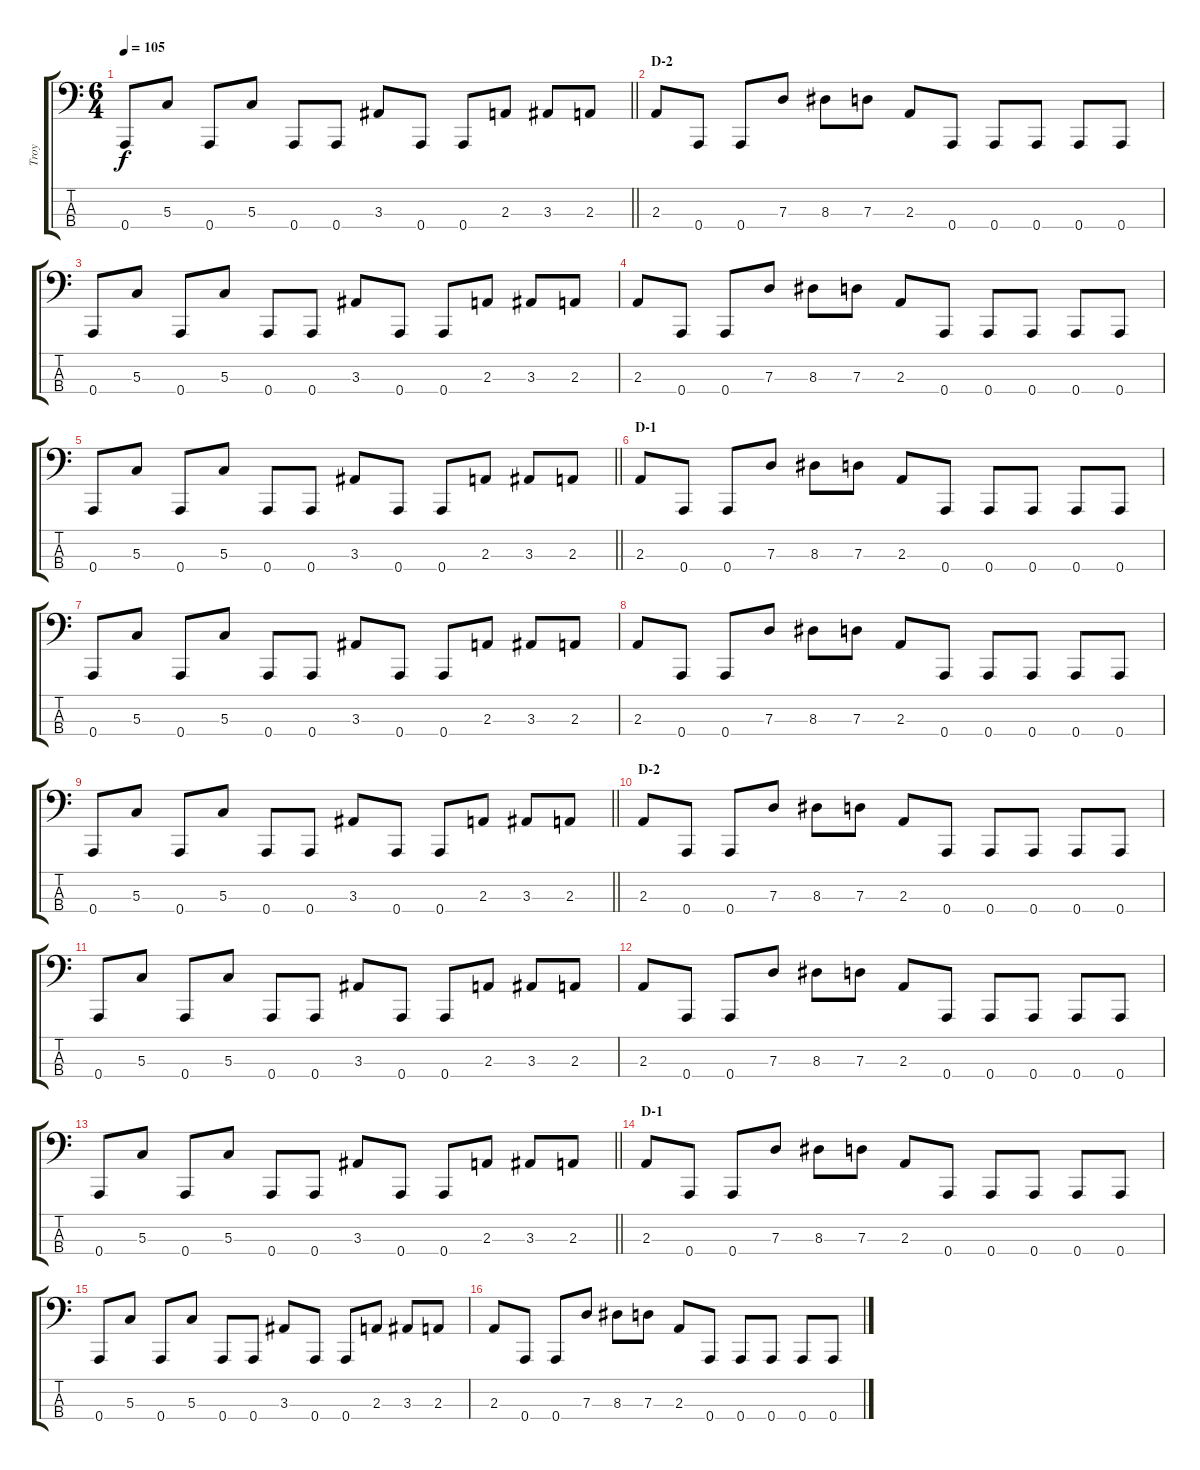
\track ("Troy" "Troy") {instrument electricbassfinger}
\staff {score tabs}
\tuning (F2 C2 G1 A0) {hide}
\ts (6 4)
\tempo 105
\clef f4
\barLineRight lightlight
\ks c
0.4.8{dy f} 5.3.8 0.4.8 5.3.8 0.4.8 0.4.8 3.3.8 0.4.8 0.4.8 2.3.8 3.3.8 2.3.8 |
\section ("" "D-2")
2.3.8 0.4.8 0.4.8 7.3.8 8.3.8 7.3.8 2.3.8 0.4.8 0.4.8 0.4.8 0.4.8 0.4.8 |
0.4.8 5.3.8 0.4.8 5.3.8 0.4.8 0.4.8 3.3.8 0.4.8 0.4.8 2.3.8 3.3.8 2.3.8 |
2.3.8 0.4.8 0.4.8 7.3.8 8.3.8 7.3.8 2.3.8 0.4.8 0.4.8 0.4.8 0.4.8 0.4.8 |
\barLineRight lightlight
0.4.8 5.3.8 0.4.8 5.3.8 0.4.8 0.4.8 3.3.8 0.4.8 0.4.8 2.3.8 3.3.8 2.3.8 |
\section ("" "D-1")
2.3.8 0.4.8 0.4.8 7.3.8 8.3.8 7.3.8 2.3.8 0.4.8 0.4.8 0.4.8 0.4.8 0.4.8 |
0.4.8 5.3.8 0.4.8 5.3.8 0.4.8 0.4.8 3.3.8 0.4.8 0.4.8 2.3.8 3.3.8 2.3.8 |
2.3.8 0.4.8 0.4.8 7.3.8 8.3.8 7.3.8 2.3.8 0.4.8 0.4.8 0.4.8 0.4.8 0.4.8 |
\barLineRight lightlight
0.4.8 5.3.8 0.4.8 5.3.8 0.4.8 0.4.8 3.3.8 0.4.8 0.4.8 2.3.8 3.3.8 2.3.8 |
\section ("" "D-2")
2.3.8 0.4.8 0.4.8 7.3.8 8.3.8 7.3.8 2.3.8 0.4.8 0.4.8 0.4.8 0.4.8 0.4.8 |
0.4.8 5.3.8 0.4.8 5.3.8 0.4.8 0.4.8 3.3.8 0.4.8 0.4.8 2.3.8 3.3.8 2.3.8 |
2.3.8 0.4.8 0.4.8 7.3.8 8.3.8 7.3.8 2.3.8 0.4.8 0.4.8 0.4.8 0.4.8 0.4.8 |
\barLineRight lightlight
0.4.8 5.3.8 0.4.8 5.3.8 0.4.8 0.4.8 3.3.8 0.4.8 0.4.8 2.3.8 3.3.8 2.3.8 |
\section ("" "D-1")
2.3.8 0.4.8 0.4.8 7.3.8 8.3.8 7.3.8 2.3.8 0.4.8 0.4.8 0.4.8 0.4.8 0.4.8 |
0.4.8 5.3.8 0.4.8 5.3.8 0.4.8 0.4.8 3.3.8 0.4.8 0.4.8 2.3.8 3.3.8 2.3.8 |
2.3.8 0.4.8 0.4.8 7.3.8 8.3.8 7.3.8 2.3.8 0.4.8 0.4.8 0.4.8 0.4.8 0.4.8
